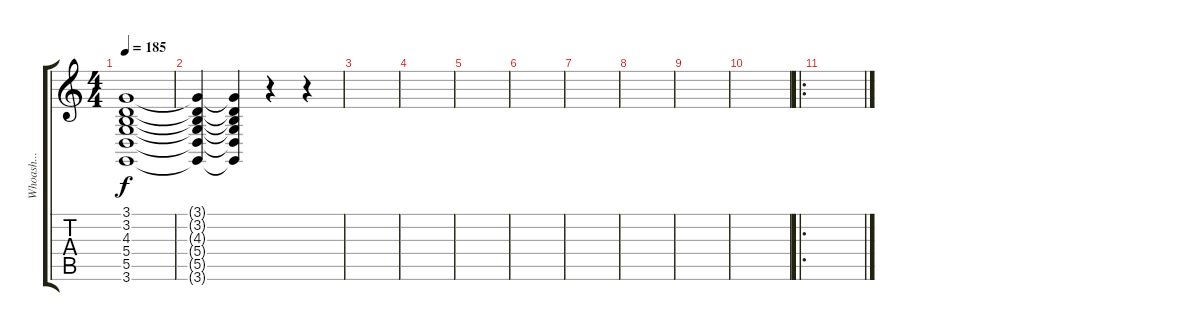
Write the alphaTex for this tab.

\track ("Whoash..." "Whoash...") {instrument seashore}
\staff {score tabs}
\tuning (E4 B3 G3 D3 A2 E2) {hide}
\ts (4 4)
\tempo 185
\clef g2
\ks c
(3.1 3.2 4.3 5.4 5.5 3.6).1{dy f instrument seashore} |
(3.1{t} 3.2{t} 4.3{t} 5.4{t} 5.5{t} 3.6{t}).4 (3.1{t} 3.2{t} 4.3{t} 5.4{t} 5.5{t} 3.6{t}).4 r.4 r.4 |
|
|
|
|
|
|
|
|
\ro
